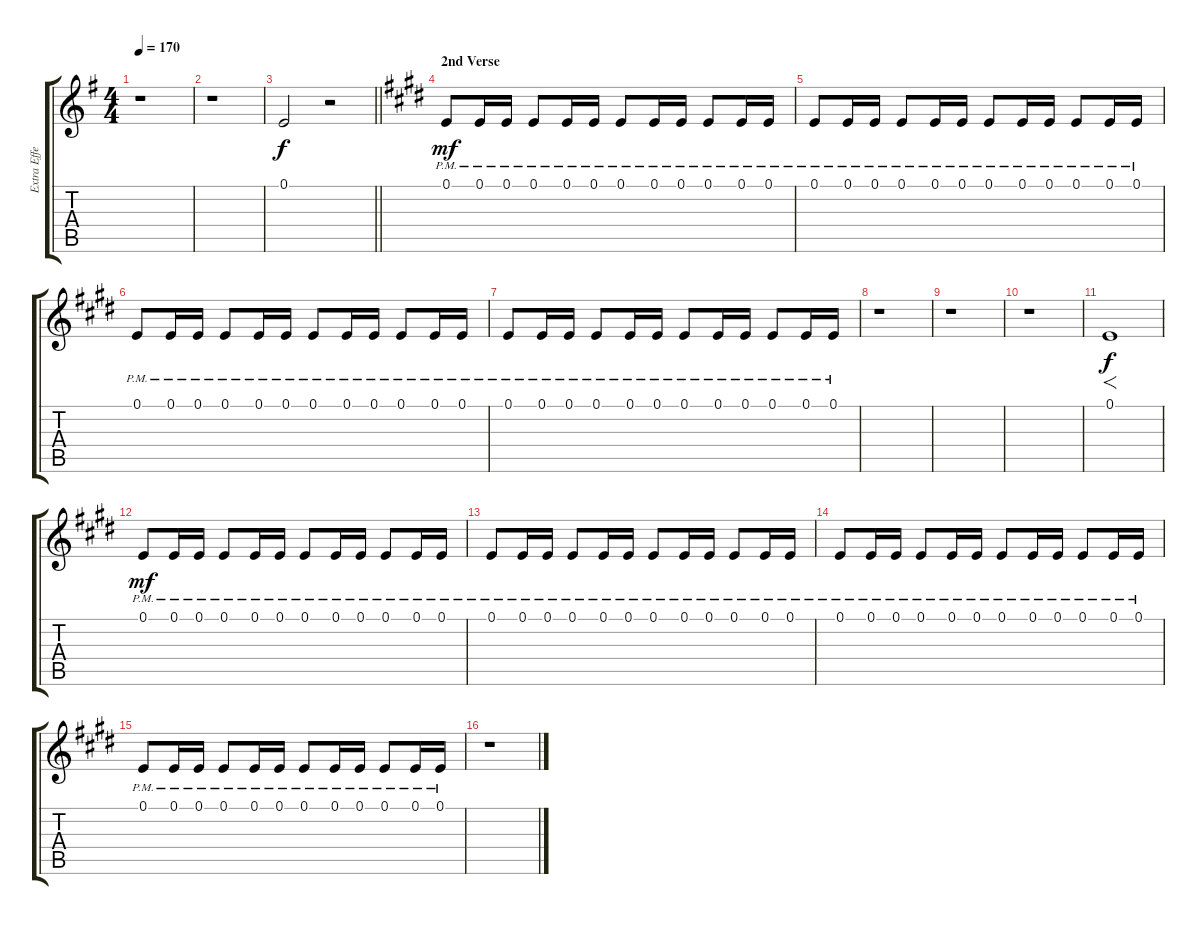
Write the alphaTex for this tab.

\track ("Extra Effects" "Extra Effe") {instrument reversecymbal}
\staff {score tabs}
\tuning (E4 B3 G3 D3 A2 E2) {hide}
\ts (4 4)
\tempo 170
\clef g2
\ks eminor
r.1{dy f} |
r.1 |
\barLineRight lightlight
0.1.2{instrument applause} r.2 |
\section ("" "2nd Verse")
\ks e
0.1{pm}.8{dy mf instrument electricguitarmuted} 0.1{pm}.16 0.1{pm}.16 0.1{pm}.8 0.1{pm}.16 0.1{pm}.16 0.1{pm}.8 0.1{pm}.16 0.1{pm}.16 0.1{pm}.8 0.1{pm}.16 0.1{pm}.16 |
0.1{pm}.8 0.1{pm}.16 0.1{pm}.16 0.1{pm}.8 0.1{pm}.16 0.1{pm}.16 0.1{pm}.8 0.1{pm}.16 0.1{pm}.16 0.1{pm}.8 0.1{pm}.16 0.1{pm}.16 |
0.1{pm}.8 0.1{pm}.16 0.1{pm}.16 0.1{pm}.8 0.1{pm}.16 0.1{pm}.16 0.1{pm}.8 0.1{pm}.16 0.1{pm}.16 0.1{pm}.8 0.1{pm}.16 0.1{pm}.16 |
0.1{pm}.8 0.1{pm}.16 0.1{pm}.16 0.1{pm}.8 0.1{pm}.16 0.1{pm}.16 0.1{pm}.8 0.1{pm}.16 0.1{pm}.16 0.1{pm}.8 0.1{pm}.16 0.1{pm}.16 |
r.1 |
r.1 |
r.1 |
0.1.1{f dy f instrument reversecymbal} |
0.1{pm}.8{dy mf instrument electricguitarmuted} 0.1{pm}.16 0.1{pm}.16 0.1{pm}.8 0.1{pm}.16 0.1{pm}.16 0.1{pm}.8 0.1{pm}.16 0.1{pm}.16 0.1{pm}.8 0.1{pm}.16 0.1{pm}.16 |
0.1{pm}.8 0.1{pm}.16 0.1{pm}.16 0.1{pm}.8 0.1{pm}.16 0.1{pm}.16 0.1{pm}.8 0.1{pm}.16 0.1{pm}.16 0.1{pm}.8 0.1{pm}.16 0.1{pm}.16 |
0.1{pm}.8 0.1{pm}.16 0.1{pm}.16 0.1{pm}.8 0.1{pm}.16 0.1{pm}.16 0.1{pm}.8 0.1{pm}.16 0.1{pm}.16 0.1{pm}.8 0.1{pm}.16 0.1{pm}.16 |
0.1{pm}.8 0.1{pm}.16 0.1{pm}.16 0.1{pm}.8 0.1{pm}.16 0.1{pm}.16 0.1{pm}.8 0.1{pm}.16 0.1{pm}.16 0.1{pm}.8 0.1{pm}.16 0.1{pm}.16 |
r.1
